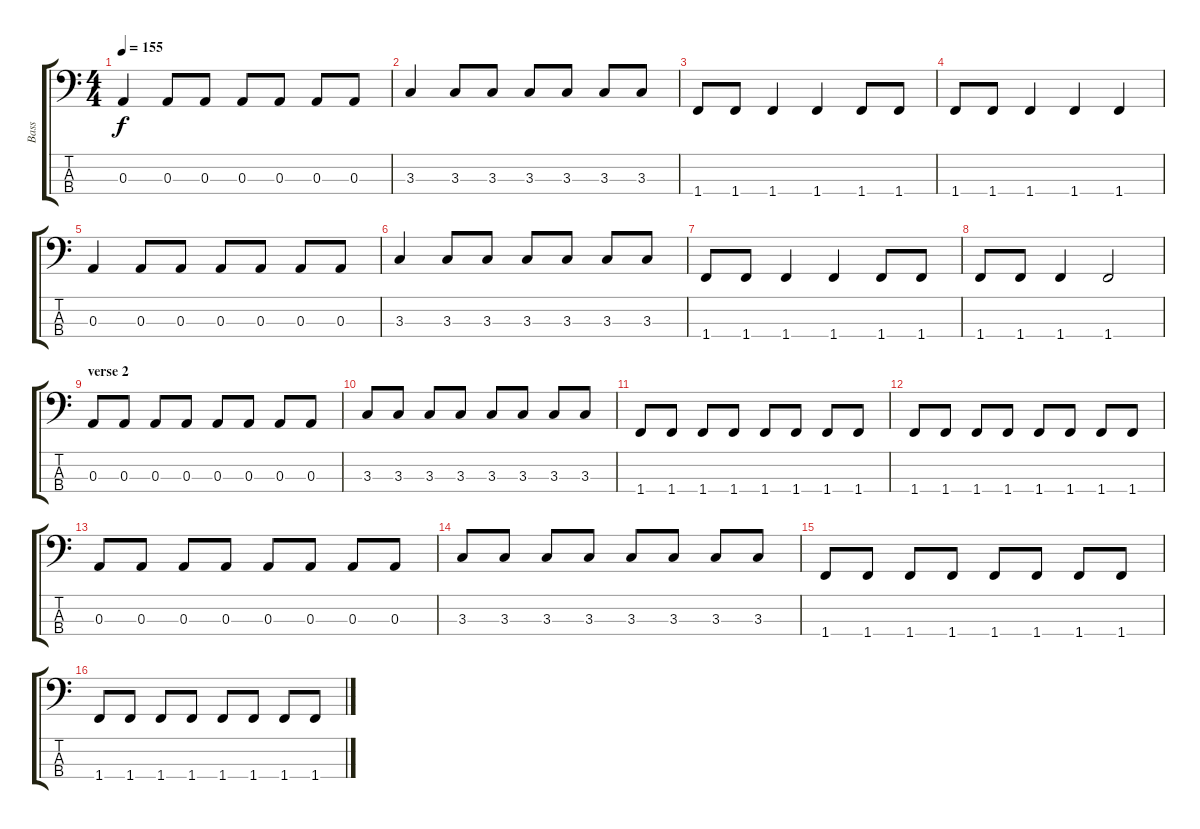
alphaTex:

\track ("Bass" "Bass") {instrument electricbasspick}
\staff {score tabs}
\tuning (G2 D2 A1 E1) {hide}
\ts (4 4)
\tempo 155
\clef f4
\ks c
0.3.4{dy f} 0.3.8 0.3.8 0.3.8 0.3.8 0.3.8 0.3.8 |
3.3.4 3.3.8 3.3.8 3.3.8 3.3.8 3.3.8 3.3.8 |
1.4.8 1.4.8 1.4.4 1.4.4 1.4.8 1.4.8 |
1.4.8 1.4.8 1.4.4 1.4.4 1.4.4 |
0.3.4 0.3.8 0.3.8 0.3.8 0.3.8 0.3.8 0.3.8 |
3.3.4 3.3.8 3.3.8 3.3.8 3.3.8 3.3.8 3.3.8 |
1.4.8 1.4.8 1.4.4 1.4.4 1.4.8 1.4.8 |
1.4.8 1.4.8 1.4.4 1.4.2 |
\section ("" "verse 2")
0.3.8 0.3.8 0.3.8 0.3.8 0.3.8 0.3.8 0.3.8 0.3.8 |
3.3.8 3.3.8 3.3.8 3.3.8 3.3.8 3.3.8 3.3.8 3.3.8 |
1.4.8 1.4.8 1.4.8 1.4.8 1.4.8 1.4.8 1.4.8 1.4.8 |
1.4.8 1.4.8 1.4.8 1.4.8 1.4.8 1.4.8 1.4.8 1.4.8 |
0.3.8 0.3.8 0.3.8 0.3.8 0.3.8 0.3.8 0.3.8 0.3.8 |
3.3.8 3.3.8 3.3.8 3.3.8 3.3.8 3.3.8 3.3.8 3.3.8 |
1.4.8 1.4.8 1.4.8 1.4.8 1.4.8 1.4.8 1.4.8 1.4.8 |
1.4.8 1.4.8 1.4.8 1.4.8 1.4.8 1.4.8 1.4.8 1.4.8
